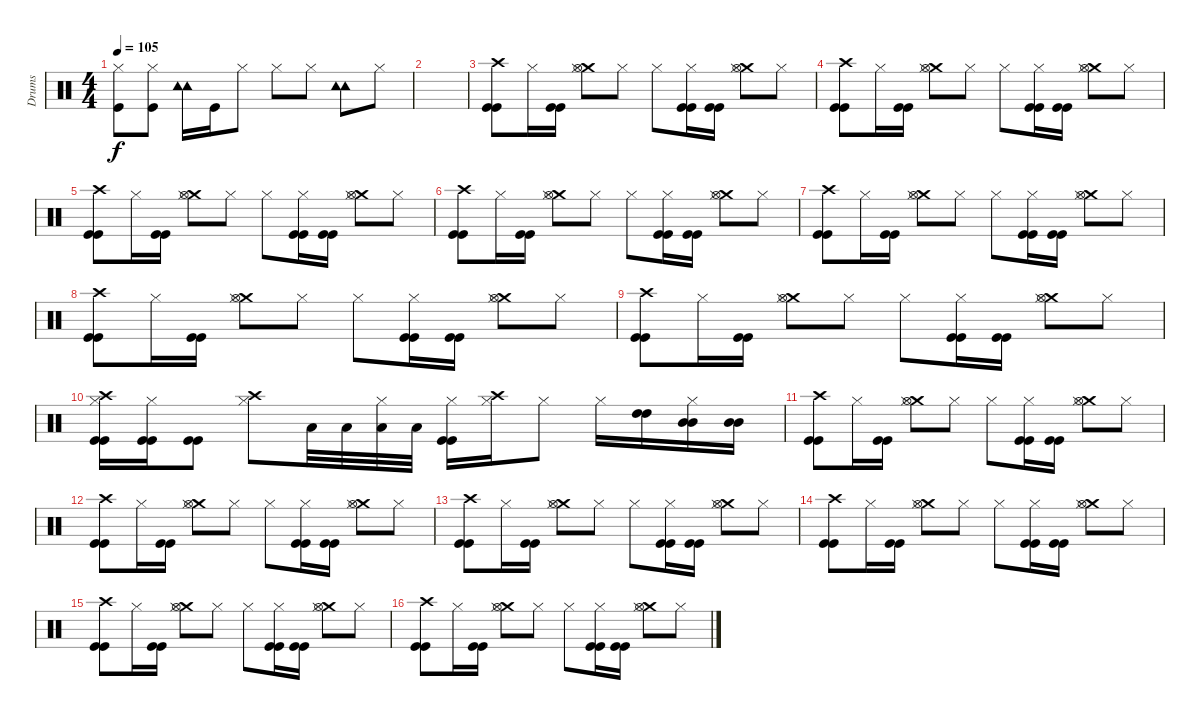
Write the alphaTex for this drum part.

\track ("Drums" "Drums") {instrument percussion}
\staff {score}
\articulation defaults
\ts (4 4)
\tempo 105
\clef neutral
\ks c
("Hi-Hat (closed)" "Kick (hit)").8{dy f} ("Hi-Hat (closed)" "Kick (hit)").8 ("Tambourine (hit)" "Tambourine (hit)").16 "Kick (hit)".16 "Hi-Hat (closed)".8 "Hi-Hat (closed)".8 "Hi-Hat (closed)".8 ("Tambourine (hit)" "Tambourine (hit)").8 "Hi-Hat (closed)".8 |
|
("Crash high (hit)" "Kick (hit)" "Kick (hit)").8 "Hi-Hat (closed)".16 ("Kick (hit)" "Kick (hit)").16 ("Crash medium (hit)" "Hi-Hat (closed)" "Hi-Hat (open)").8 "Hi-Hat (closed)".8 "Hi-Hat (closed)".8 ("Hi-Hat (closed)" "Kick (hit)" "Kick (hit)").16 ("Kick (hit)" "Kick (hit)").16 ("Crash medium (hit)" "Hi-Hat (closed)" "Hi-Hat (open)").8 "Hi-Hat (closed)".8 |
("Crash high (hit)" "Kick (hit)" "Kick (hit)").8 "Hi-Hat (closed)".16 ("Kick (hit)" "Kick (hit)").16 ("Crash medium (hit)" "Hi-Hat (closed)" "Hi-Hat (open)").8 "Hi-Hat (closed)".8 "Hi-Hat (closed)".8 ("Hi-Hat (closed)" "Kick (hit)" "Kick (hit)").16 ("Kick (hit)" "Kick (hit)").16 ("Crash medium (hit)" "Hi-Hat (closed)" "Hi-Hat (open)").8 "Hi-Hat (closed)".8 |
("Crash high (hit)" "Kick (hit)" "Kick (hit)").8 "Hi-Hat (closed)".16 ("Kick (hit)" "Kick (hit)").16 ("Crash medium (hit)" "Hi-Hat (closed)" "Hi-Hat (open)").8 "Hi-Hat (closed)".8 "Hi-Hat (closed)".8 ("Hi-Hat (closed)" "Kick (hit)" "Kick (hit)").16 ("Kick (hit)" "Kick (hit)").16 ("Crash medium (hit)" "Hi-Hat (closed)" "Hi-Hat (open)").8 "Hi-Hat (closed)".8 |
("Crash high (hit)" "Kick (hit)" "Kick (hit)").8 "Hi-Hat (closed)".16 ("Kick (hit)" "Kick (hit)").16 ("Crash medium (hit)" "Hi-Hat (closed)" "Hi-Hat (open)").8 "Hi-Hat (closed)".8 "Hi-Hat (closed)".8 ("Hi-Hat (closed)" "Kick (hit)" "Kick (hit)").16 ("Kick (hit)" "Kick (hit)").16 ("Crash medium (hit)" "Hi-Hat (closed)" "Hi-Hat (open)").8 "Hi-Hat (closed)".8 |
("Crash high (hit)" "Kick (hit)" "Kick (hit)").8 "Hi-Hat (closed)".16 ("Kick (hit)" "Kick (hit)").16 ("Crash medium (hit)" "Hi-Hat (closed)" "Hi-Hat (open)").8 "Hi-Hat (closed)".8 "Hi-Hat (closed)".8 ("Hi-Hat (closed)" "Kick (hit)" "Kick (hit)").16 ("Kick (hit)" "Kick (hit)").16 ("Crash medium (hit)" "Hi-Hat (closed)" "Hi-Hat (open)").8 "Hi-Hat (closed)".8 |
("Crash high (hit)" "Kick (hit)" "Kick (hit)").8 "Hi-Hat (closed)".16 ("Kick (hit)" "Kick (hit)").16 ("Crash medium (hit)" "Hi-Hat (closed)" "Hi-Hat (open)").8 "Hi-Hat (closed)".8 "Hi-Hat (closed)".8 ("Hi-Hat (closed)" "Kick (hit)" "Kick (hit)").16 ("Kick (hit)" "Kick (hit)").16 ("Crash medium (hit)" "Hi-Hat (closed)" "Hi-Hat (open)").8 "Hi-Hat (closed)".8 |
("Crash high (hit)" "Kick (hit)" "Kick (hit)").8 "Hi-Hat (closed)".16 ("Kick (hit)" "Kick (hit)").16 ("Crash medium (hit)" "Hi-Hat (closed)" "Hi-Hat (open)").8 "Hi-Hat (closed)".8 "Hi-Hat (closed)".8 ("Hi-Hat (closed)" "Kick (hit)" "Kick (hit)").16 ("Kick (hit)" "Kick (hit)").16 ("Crash medium (hit)" "Hi-Hat (closed)" "Hi-Hat (open)").8 "Hi-Hat (closed)".8 |
("Hi-Hat (closed)" "Crash high (hit)" "Kick (hit)" "Kick (hit)").16 ("Hi-Hat (closed)" "Kick (hit)" "Kick (hit)").16 ("Kick (hit)" "Kick (hit)").8 ("Hi-Hat (closed)" "Crash high (hit)").8 "Low Floor Tom (hit)".32 "Low Floor Tom (hit)".32 ("Hi-Hat (closed)" "Low Floor Tom (hit)").32 "Low Floor Tom (hit)".32 ("Hi-Hat (closed)" "Kick (hit)" "Kick (hit)").16 ("Hi-Hat (closed)" "Crash high (hit)").16 "Hi-Hat (closed)".8 "Hi-Hat (closed)".16 ("High Tom (hit)" "High Tom (hit)").16 ("Hi-Hat (closed)" "Mid Tom (hit)" "Mid Tom (hit)").16 ("Mid Tom (hit)" "Mid Tom (hit)").16 |
("Crash high (hit)" "Kick (hit)" "Kick (hit)").8 "Hi-Hat (closed)".16 ("Kick (hit)" "Kick (hit)").16 ("Crash medium (hit)" "Hi-Hat (closed)" "Hi-Hat (open)").8 "Hi-Hat (closed)".8 "Hi-Hat (closed)".8 ("Hi-Hat (closed)" "Kick (hit)" "Kick (hit)").16 ("Kick (hit)" "Kick (hit)").16 ("Crash medium (hit)" "Hi-Hat (closed)" "Hi-Hat (open)").8 "Hi-Hat (closed)".8 |
("Crash high (hit)" "Kick (hit)" "Kick (hit)").8 "Hi-Hat (closed)".16 ("Kick (hit)" "Kick (hit)").16 ("Crash medium (hit)" "Hi-Hat (closed)" "Hi-Hat (open)").8 "Hi-Hat (closed)".8 "Hi-Hat (closed)".8 ("Hi-Hat (closed)" "Kick (hit)" "Kick (hit)").16 ("Kick (hit)" "Kick (hit)").16 ("Crash medium (hit)" "Hi-Hat (closed)" "Hi-Hat (open)").8 "Hi-Hat (closed)".8 |
("Crash high (hit)" "Kick (hit)" "Kick (hit)").8 "Hi-Hat (closed)".16 ("Kick (hit)" "Kick (hit)").16 ("Crash medium (hit)" "Hi-Hat (closed)" "Hi-Hat (open)").8 "Hi-Hat (closed)".8 "Hi-Hat (closed)".8 ("Hi-Hat (closed)" "Kick (hit)" "Kick (hit)").16 ("Kick (hit)" "Kick (hit)").16 ("Crash medium (hit)" "Hi-Hat (closed)" "Hi-Hat (open)").8 "Hi-Hat (closed)".8 |
("Crash high (hit)" "Kick (hit)" "Kick (hit)").8 "Hi-Hat (closed)".16 ("Kick (hit)" "Kick (hit)").16 ("Crash medium (hit)" "Hi-Hat (closed)" "Hi-Hat (open)").8 "Hi-Hat (closed)".8 "Hi-Hat (closed)".8 ("Hi-Hat (closed)" "Kick (hit)" "Kick (hit)").16 ("Kick (hit)" "Kick (hit)").16 ("Crash medium (hit)" "Hi-Hat (closed)" "Hi-Hat (open)").8 "Hi-Hat (closed)".8 |
("Crash high (hit)" "Kick (hit)" "Kick (hit)").8 "Hi-Hat (closed)".16 ("Kick (hit)" "Kick (hit)").16 ("Crash medium (hit)" "Hi-Hat (closed)" "Hi-Hat (open)").8 "Hi-Hat (closed)".8 "Hi-Hat (closed)".8 ("Hi-Hat (closed)" "Kick (hit)" "Kick (hit)").16 ("Kick (hit)" "Kick (hit)").16 ("Crash medium (hit)" "Hi-Hat (closed)" "Hi-Hat (open)").8 "Hi-Hat (closed)".8 |
("Crash high (hit)" "Kick (hit)" "Kick (hit)").8 "Hi-Hat (closed)".16 ("Kick (hit)" "Kick (hit)").16 ("Crash medium (hit)" "Hi-Hat (closed)" "Hi-Hat (open)").8 "Hi-Hat (closed)".8 "Hi-Hat (closed)".8 ("Hi-Hat (closed)" "Kick (hit)" "Kick (hit)").16 ("Kick (hit)" "Kick (hit)").16 ("Crash medium (hit)" "Hi-Hat (closed)" "Hi-Hat (open)").8 "Hi-Hat (closed)".8
